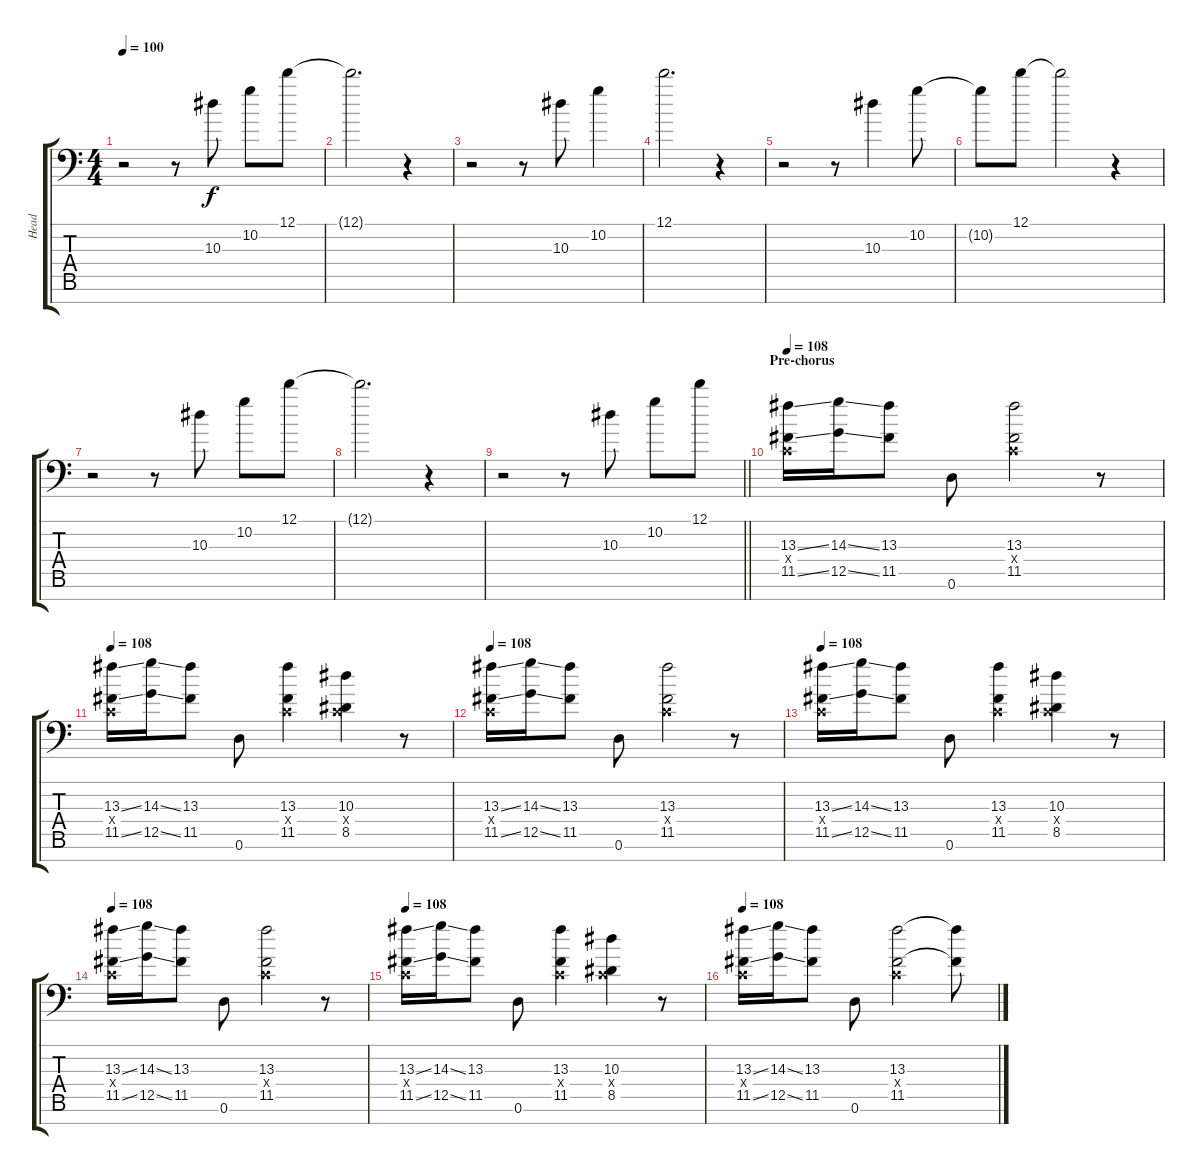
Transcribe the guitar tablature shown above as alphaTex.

\track ("Head" "Head") {instrument distortionguitar}
\staff {score tabs}
\tuning (D4 A3 F3 C3 G2 D2 A1) {hide}
\ts (4 4)
\tempo 100
\clef f4
\ks c
r.2{dy f} r.8 10.3.8 10.2.8 12.1.8 |
12.1{t}.2{d} r.4 |
r.2 r.8 10.3.8 10.2.4 |
12.1.2{d} r.4 |
r.2 r.8 10.3.4{instrument electricpiano2} 10.2.8 |
10.2{t}.8 12.1.8 12.1{t}.2 r.4 |
r.2 r.8 10.3.8 10.2.8 12.1.8 |
12.1{t}.2{d} r.4 |
\barLineRight lightlight
r.2 r.8 10.3.8 10.2.8 12.1.8 |
\section ("" "Pre-chorus")
\tempo 108
(13.3{ss} 0.4{x} 11.5{ss}).16{volume 12 balance 6 instrument distortionguitar} (14.3{ss} 12.5{ss}).16 (13.3 11.5).8 0.6.8 (13.3 0.4{x} 11.5).2 r.8 |
\tempo 108
(13.3{ss} 0.4{x} 11.5{ss}).16 (14.3{ss} 12.5{ss}).16 (13.3 11.5).8 0.6.8 (13.3 0.4{x} 11.5).4 (10.3 0.4{x} 8.5).4 r.8 |
\tempo 108
(13.3{ss} 0.4{x} 11.5{ss}).16 (14.3{ss} 12.5{ss}).16 (13.3 11.5).8 0.6.8 (13.3 0.4{x} 11.5).2 r.8 |
\tempo 108
(13.3{ss} 0.4{x} 11.5{ss}).16 (14.3{ss} 12.5{ss}).16 (13.3 11.5).8 0.6.8 (13.3 0.4{x} 11.5).4 (10.3 0.4{x} 8.5).4 r.8 |
\tempo 108
(13.3{ss} 0.4{x} 11.5{ss}).16 (14.3{ss} 12.5{ss}).16 (13.3 11.5).8 0.6.8 (13.3 0.4{x} 11.5).2 r.8 |
\tempo 108
(13.3{ss} 0.4{x} 11.5{ss}).16 (14.3{ss} 12.5{ss}).16 (13.3 11.5).8 0.6.8 (13.3 0.4{x} 11.5).4 (10.3 0.4{x} 8.5).4 r.8 |
\tempo 108
(13.3{ss} 0.4{x} 11.5{ss}).16 (14.3{ss} 12.5{ss}).16 (13.3 11.5).8 0.6.8 (13.3 0.4{x} 11.5).2 (13.3{t} 11.5{t}).8
